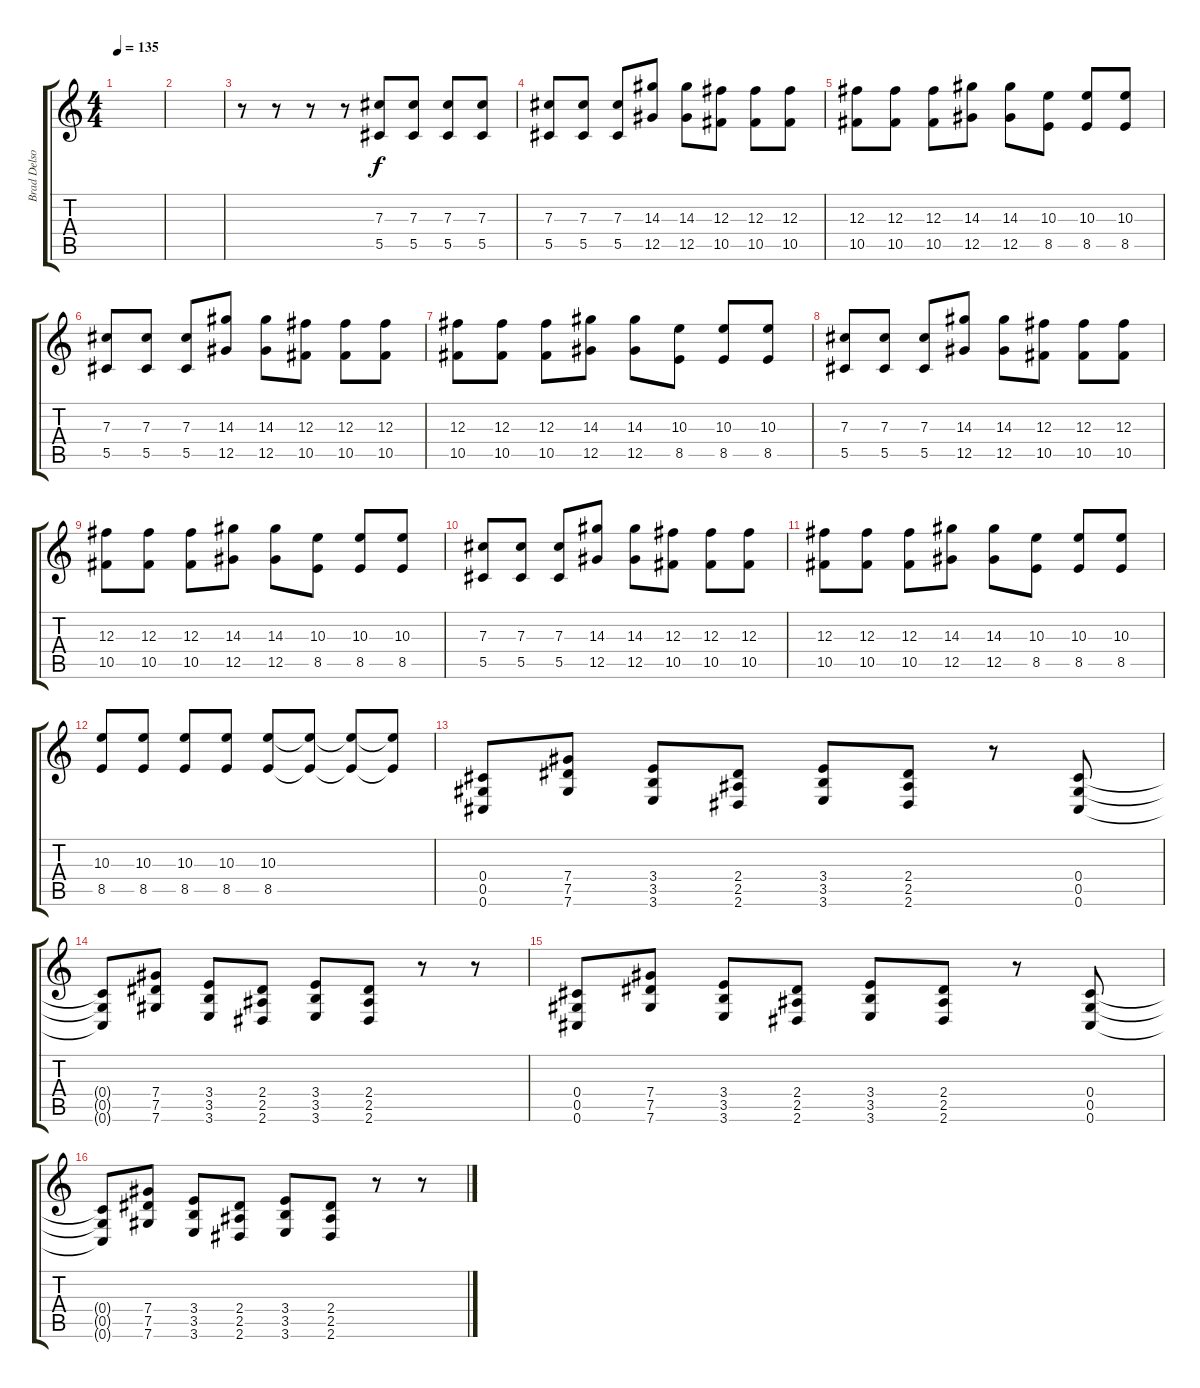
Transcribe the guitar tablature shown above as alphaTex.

\track ("Brad Delson (Main Guitar)" "Brad Delso") {instrument distortionguitar}
\staff {score tabs}
\tuning (Eb4 Bb3 Gb3 Db3 Ab2 Db2) {hide}
\ts (4 4)
\tempo 135
\clef g2
\ks c
|
|
r.8 r.8 r.8 r.8 (7.3 5.5).8 (7.3 5.5).8 (7.3 5.5).8 (7.3 5.5).8 |
(7.3 5.5).8 (7.3 5.5).8 (7.3 5.5).8 (14.3 12.5).8 (14.3 12.5).8 (12.3 10.5).8 (12.3 10.5).8 (12.3 10.5).8 |
(12.3 10.5).8 (12.3 10.5).8 (12.3 10.5).8 (14.3 12.5).8 (14.3 12.5).8 (10.3 8.5).8 (10.3 8.5).8 (10.3 8.5).8 |
(7.3 5.5).8 (7.3 5.5).8 (7.3 5.5).8 (14.3 12.5).8 (14.3 12.5).8 (12.3 10.5).8 (12.3 10.5).8 (12.3 10.5).8 |
(12.3 10.5).8 (12.3 10.5).8 (12.3 10.5).8 (14.3 12.5).8 (14.3 12.5).8 (10.3 8.5).8 (10.3 8.5).8 (10.3 8.5).8 |
(7.3 5.5).8 (7.3 5.5).8 (7.3 5.5).8 (14.3 12.5).8 (14.3 12.5).8 (12.3 10.5).8 (12.3 10.5).8 (12.3 10.5).8 |
(12.3 10.5).8 (12.3 10.5).8 (12.3 10.5).8 (14.3 12.5).8 (14.3 12.5).8 (10.3 8.5).8 (10.3 8.5).8 (10.3 8.5).8 |
(7.3 5.5).8 (7.3 5.5).8 (7.3 5.5).8 (14.3 12.5).8 (14.3 12.5).8 (12.3 10.5).8 (12.3 10.5).8 (12.3 10.5).8 |
(12.3 10.5).8 (12.3 10.5).8 (12.3 10.5).8 (14.3 12.5).8 (14.3 12.5).8 (10.3 8.5).8 (10.3 8.5).8 (10.3 8.5).8 |
(10.3 8.5).8 (10.3 8.5).8 (10.3 8.5).8 (10.3 8.5).8 (10.3 8.5).8 (10.3{t} 8.5{t}).8 (10.3{t} 8.5{t}).8 (10.3{t} 8.5{t}).8 |
(0.4 0.5 0.6).8 (7.4 7.5 7.6).8 (3.4 3.5 3.6).8 (2.4 2.5 2.6).8 (3.4 3.5 3.6).8 (2.4 2.5 2.6).8 r.8 (0.4 0.5 0.6).8 |
(0.4{t} 0.5{t} 0.6{t}).8 (7.4 7.5 7.6).8 (3.4 3.5 3.6).8 (2.4 2.5 2.6).8 (3.4 3.5 3.6).8 (2.4 2.5 2.6).8 r.8 r.8 |
(0.4 0.5 0.6).8 (7.4 7.5 7.6).8 (3.4 3.5 3.6).8 (2.4 2.5 2.6).8 (3.4 3.5 3.6).8 (2.4 2.5 2.6).8 r.8 (0.4 0.5 0.6).8 |
(0.4{t} 0.5{t} 0.6{t}).8 (7.4 7.5 7.6).8 (3.4 3.5 3.6).8 (2.4 2.5 2.6).8 (3.4 3.5 3.6).8 (2.4 2.5 2.6).8 r.8 r.8
